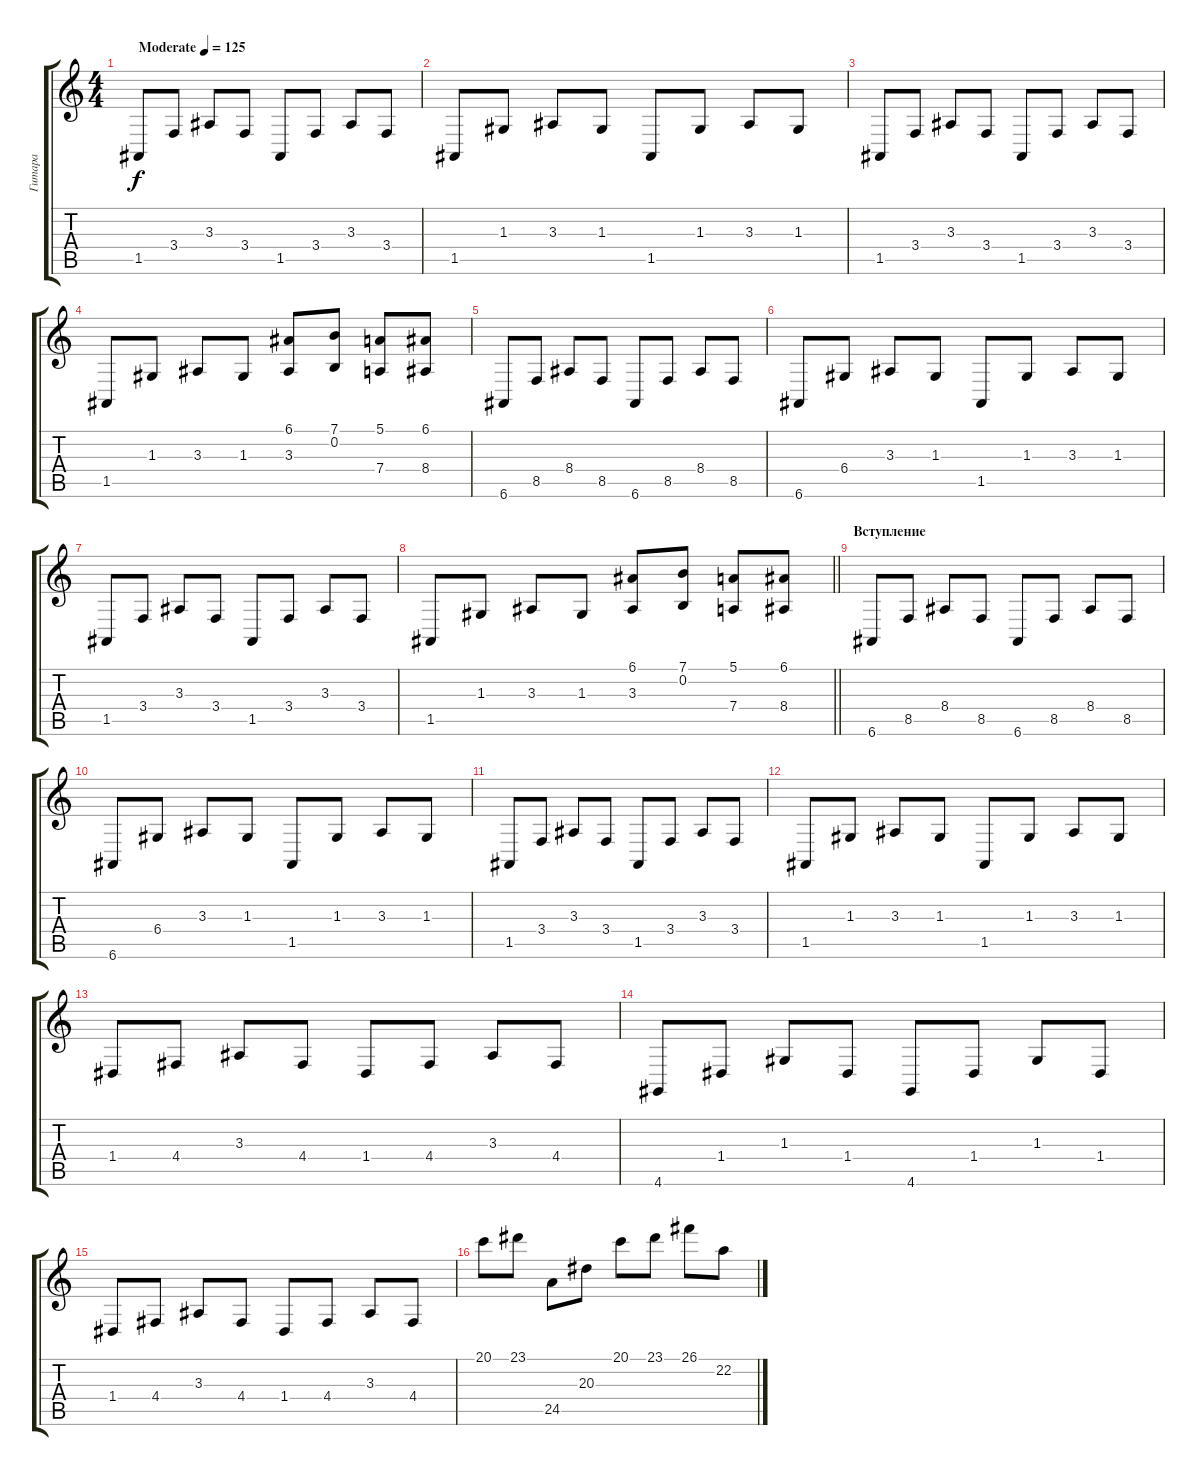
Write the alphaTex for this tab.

\track ("Гитара" "Гитара") {instrument harpsichord}
\staff {score tabs}
\tuning (E4 B3 G3 D3 A2 E2) {hide}
\ts (4 4)
\tempo (125 "Moderate")
\clef g2
\ks c
1.5.8{dy f instrument harpsichord} 3.4.8 3.3.8 3.4.8 1.5.8 3.4.8 3.3.8 3.4.8 |
1.5.8 1.3.8 3.3.8 1.3.8 1.5.8 1.3.8 3.3.8 1.3.8 |
1.5.8 3.4.8 3.3.8 3.4.8 1.5.8 3.4.8 3.3.8 3.4.8 |
1.5.8 1.3.8 3.3.8 1.3.8 (6.1 3.3).8 (7.1 0.2).8 (5.1 7.4).8 (6.1 8.4).8 |
6.6.8 8.5.8 8.4.8 8.5.8 6.6.8 8.5.8 8.4.8 8.5.8 |
6.6.8 6.4.8 3.3.8 1.3.8 1.5.8 1.3.8 3.3.8 1.3.8 |
1.5.8 3.4.8 3.3.8 3.4.8 1.5.8 3.4.8 3.3.8 3.4.8 |
\barLineRight lightlight
1.5.8 1.3.8 3.3.8 1.3.8 (6.1 3.3).8 (7.1 0.2).8 (5.1 7.4).8 (6.1 8.4).8 |
\section ("" "Вступление")
6.6.8 8.5.8 8.4.8 8.5.8 6.6.8 8.5.8 8.4.8 8.5.8 |
6.6.8 6.4.8 3.3.8 1.3.8 1.5.8 1.3.8 3.3.8 1.3.8 |
1.5.8 3.4.8 3.3.8 3.4.8 1.5.8 3.4.8 3.3.8 3.4.8 |
1.5.8 1.3.8 3.3.8 1.3.8 1.5.8 1.3.8 3.3.8 1.3.8 |
1.4.8 4.4.8 3.3.8 4.4.8 1.4.8 4.4.8 3.3.8 4.4.8 |
4.6.8 1.4.8 1.3.8 1.4.8 4.6.8 1.4.8 1.3.8 1.4.8 |
1.4.8 4.4.8 3.3.8 4.4.8 1.4.8 4.4.8 3.3.8 4.4.8 |
20.1.8 23.1.8 24.5.8 20.3.8 20.1.8 23.1.8 26.1.8 22.2.8
